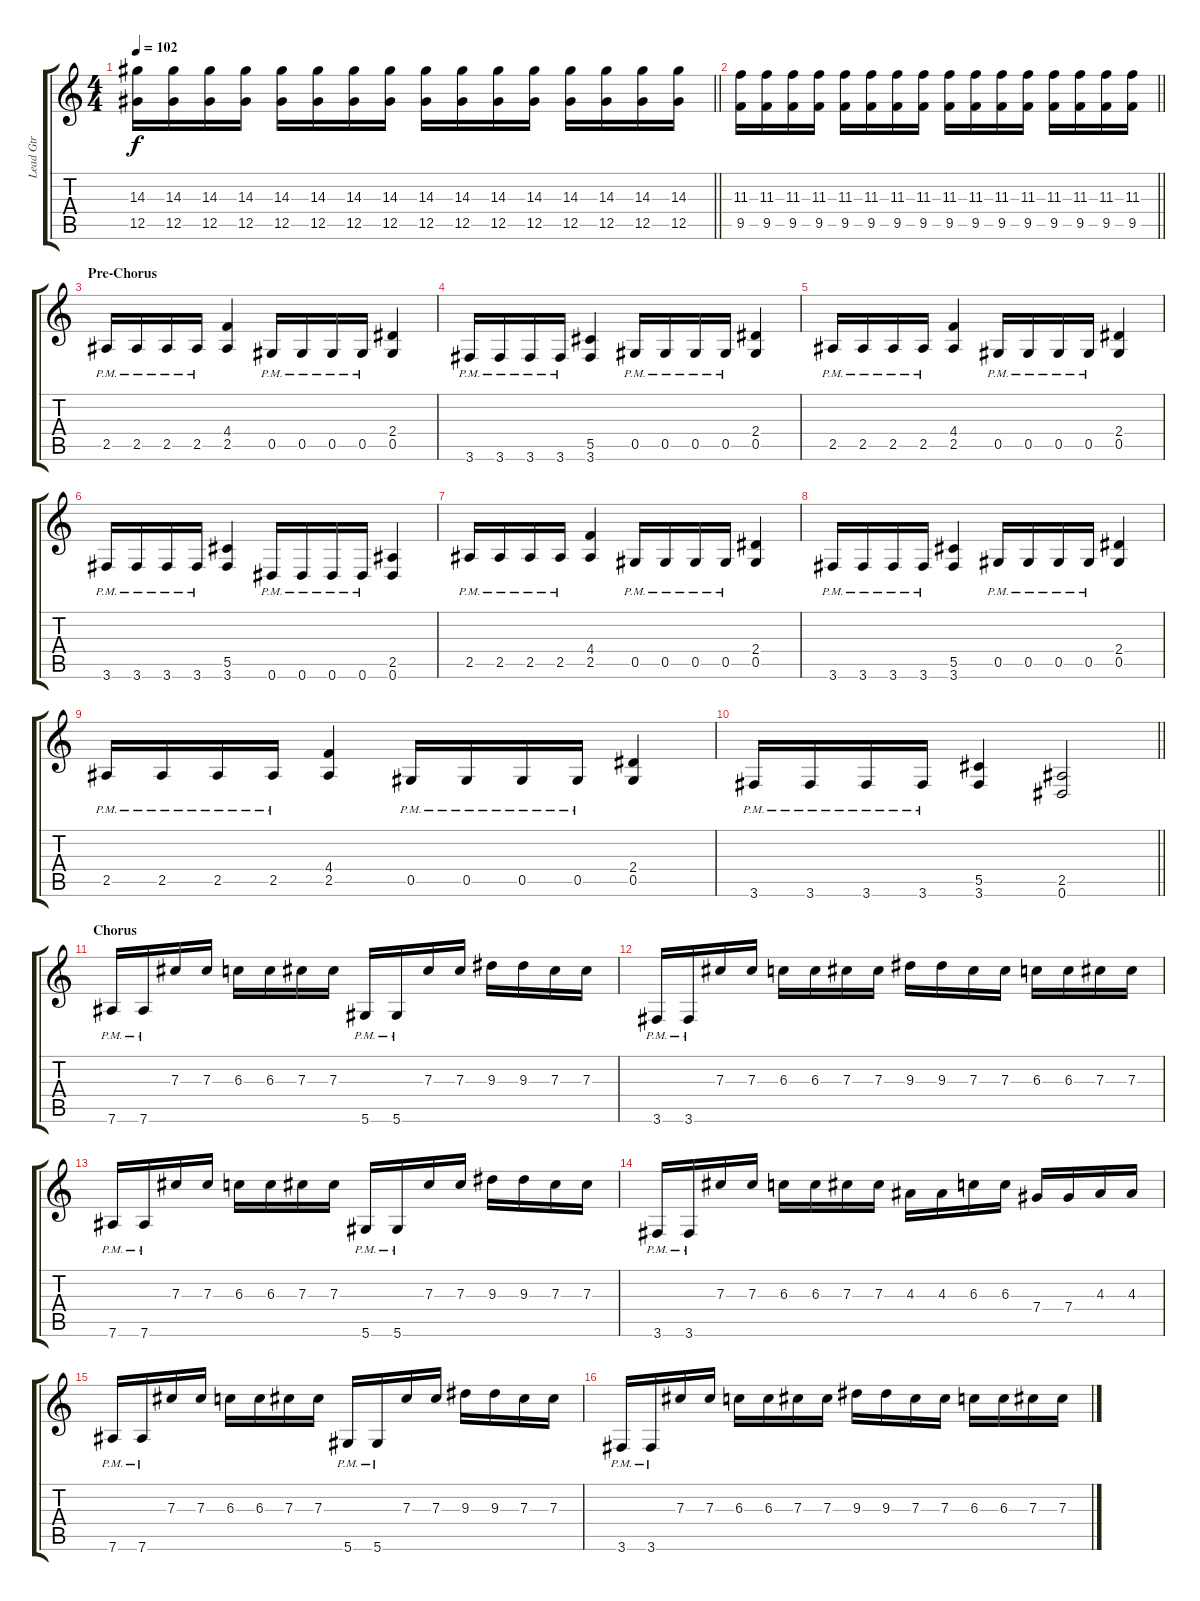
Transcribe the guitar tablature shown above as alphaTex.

\track ("Lead Gtr" "Lead Gtr") {instrument distortionguitar}
\staff {score tabs}
\tuning (Eb4 Bb3 Gb3 Db3 Ab2 Eb2) {hide}
\ts (4 4)
\tempo 102
\clef g2
\barLineRight lightlight
\ks c
(14.3 12.5).16{dy f} (14.3 12.5).16 (14.3 12.5).16 (14.3 12.5).16 (14.3 12.5).16 (14.3 12.5).16 (14.3 12.5).16 (14.3 12.5).16 (14.3 12.5).16 (14.3 12.5).16 (14.3 12.5).16 (14.3 12.5).16 (14.3 12.5).16 (14.3 12.5).16 (14.3 12.5).16 (14.3 12.5).16 |
\barLineRight lightlight
(11.3 9.5).16 (11.3 9.5).16 (11.3 9.5).16 (11.3 9.5).16 (11.3 9.5).16 (11.3 9.5).16 (11.3 9.5).16 (11.3 9.5).16 (11.3 9.5).16 (11.3 9.5).16 (11.3 9.5).16 (11.3 9.5).16 (11.3 9.5).16 (11.3 9.5).16 (11.3 9.5).16 (11.3 9.5).16 |
\section ("" "Pre-Chorus")
2.5{pm}.16{volume 15} 2.5{pm}.16 2.5{pm}.16 2.5{pm}.16 (4.4 2.5).4 0.5{pm}.16 0.5{pm}.16 0.5{pm}.16 0.5{pm}.16 (2.4 0.5).4 |
3.6{pm}.16 3.6{pm}.16 3.6{pm}.16 3.6{pm}.16 (5.5 3.6).4 0.5{pm}.16 0.5{pm}.16 0.5{pm}.16 0.5{pm}.16 (2.4 0.5).4 |
2.5{pm}.16 2.5{pm}.16 2.5{pm}.16 2.5{pm}.16 (4.4 2.5).4 0.5{pm}.16 0.5{pm}.16 0.5{pm}.16 0.5{pm}.16 (2.4 0.5).4 |
3.6{pm}.16 3.6{pm}.16 3.6{pm}.16 3.6{pm}.16 (5.5 3.6).4 0.6{pm}.16 0.6{pm}.16 0.6{pm}.16 0.6{pm}.16 (2.5 0.6).4 |
2.5{pm}.16 2.5{pm}.16 2.5{pm}.16 2.5{pm}.16 (4.4 2.5).4 0.5{pm}.16 0.5{pm}.16 0.5{pm}.16 0.5{pm}.16 (2.4 0.5).4 |
3.6{pm}.16 3.6{pm}.16 3.6{pm}.16 3.6{pm}.16 (5.5 3.6).4 0.5{pm}.16 0.5{pm}.16 0.5{pm}.16 0.5{pm}.16 (2.4 0.5).4 |
2.5{pm}.16 2.5{pm}.16 2.5{pm}.16 2.5{pm}.16 (4.4 2.5).4 0.5{pm}.16 0.5{pm}.16 0.5{pm}.16 0.5{pm}.16 (2.4 0.5).4 |
\barLineRight lightlight
3.6{pm}.16 3.6{pm}.16 3.6{pm}.16 3.6{pm}.16 (5.5 3.6).4 (2.5 0.6).2 |
\section ("" "Chorus")
7.6{pm}.16 7.6{pm}.16 7.3.16 7.3.16 6.3.16 6.3.16 7.3.16 7.3.16 5.6{pm}.16 5.6{pm}.16 7.3.16 7.3.16 9.3.16 9.3.16 7.3.16 7.3.16 |
3.6{pm}.16 3.6{pm}.16 7.3.16 7.3.16 6.3.16 6.3.16 7.3.16 7.3.16 9.3.16 9.3.16 7.3.16 7.3.16 6.3.16 6.3.16 7.3.16 7.3.16 |
7.6{pm}.16 7.6{pm}.16 7.3.16 7.3.16 6.3.16 6.3.16 7.3.16 7.3.16 5.6{pm}.16 5.6{pm}.16 7.3.16 7.3.16 9.3.16 9.3.16 7.3.16 7.3.16 |
3.6{pm}.16 3.6{pm}.16 7.3.16 7.3.16 6.3.16 6.3.16 7.3.16 7.3.16 4.3.16 4.3.16 6.3.16 6.3.16 7.4.16 7.4.16 4.3.16 4.3.16 |
7.6{pm}.16 7.6{pm}.16 7.3.16 7.3.16 6.3.16 6.3.16 7.3.16 7.3.16 5.6{pm}.16 5.6{pm}.16 7.3.16 7.3.16 9.3.16 9.3.16 7.3.16 7.3.16 |
3.6{pm}.16 3.6{pm}.16 7.3.16 7.3.16 6.3.16 6.3.16 7.3.16 7.3.16 9.3.16 9.3.16 7.3.16 7.3.16 6.3.16 6.3.16 7.3.16 7.3.16
